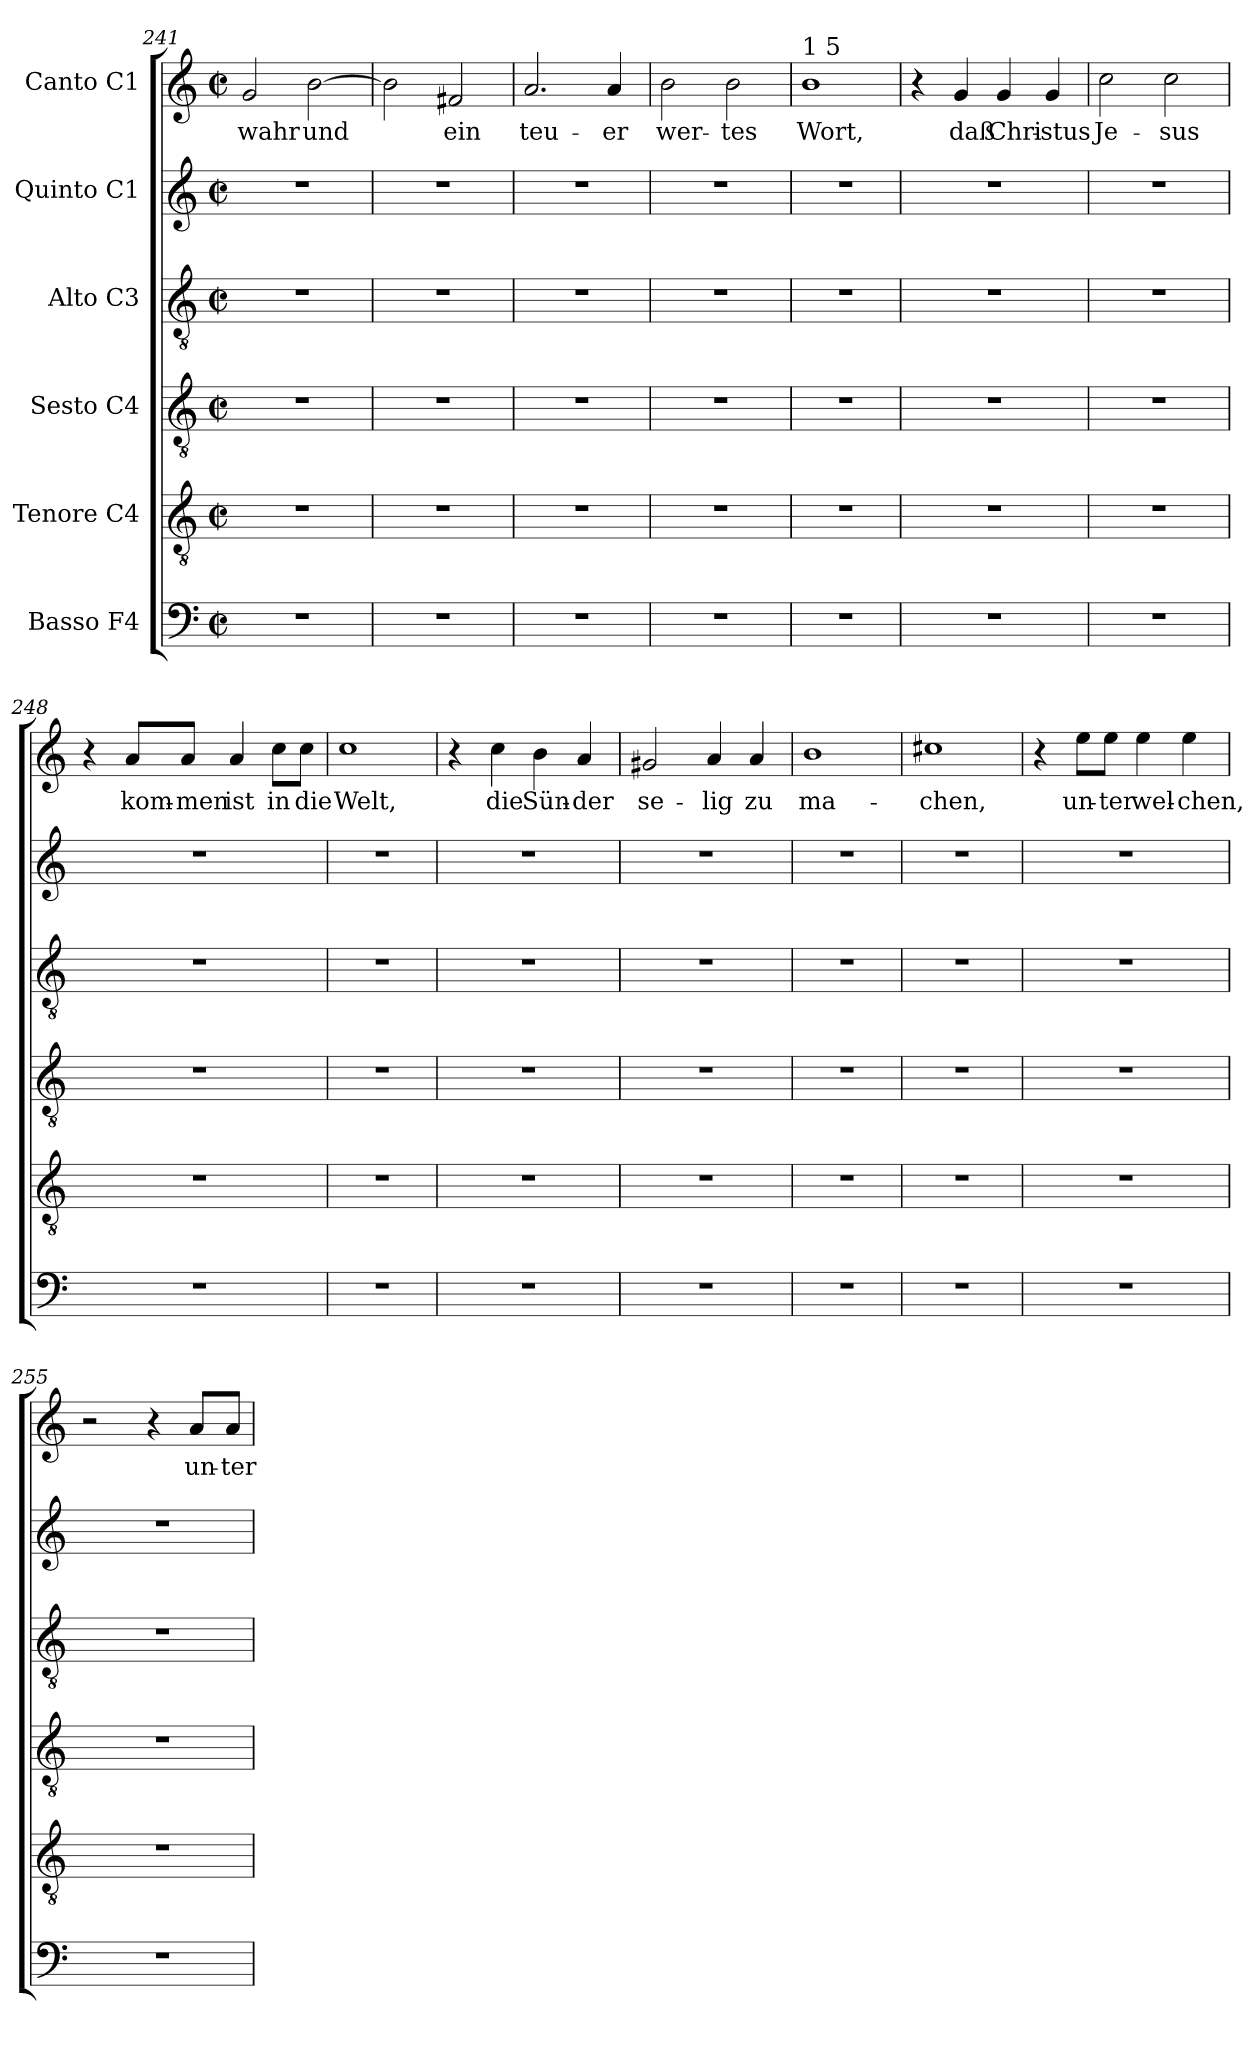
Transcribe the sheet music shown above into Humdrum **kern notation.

**kern	**kern	**kern	**kern	**kern	**kern	**text
*part6	*part5	*part4	*part3	*part2	*part1	*part1
*staff6	*staff5	*staff4	*staff3	*staff2	*staff1	*staff1
*I"Basso  F4	*I"Tenore  C4	*I"Sesto  C4	*I"Alto  C3	*I"Quinto  C1	*I"Canto C1	*
*clefF4	*clefGv2	*clefGv2	*clefGv2	*clefG2	*clefG2	*
*M2/2	*M2/2	*M2/2	*M2/2	*M2/2	*M2/2	*
*met(c|)	*met(c|)	*met(c|)	*met(c|)	*met(c|)	*met(c|)	*
=241	=241	=241	=241	=241	=241	=241
!	!	!	!	!	!	!LO:LY:b:cj
1r	1r	1r	1r	1r	2g/	wahr
!	!	!	!	!	!	!LO:LY:b:cj
.	.	.	.	.	[>2b\	und
=242	=242	=242	=242	=242	=242	=242
1r	1r	1r	1r	1r	2b\]	.
!	!	!	!	!	!	!LO:LY:b:cj
.	.	.	.	.	2f#X/	ein
=243	=243	=243	=243	=243	=243	=243
!	!	!	!	!	!	!LO:LY:b:cj
1r	1r	1r	1r	1r	2.a/	teu-
!	!	!	!	!	!	!LO:LY:b:cj
.	.	.	.	.	4a/	-er
=244	=244	=244	=244	=244	=244	=244
!	!	!	!	!	!	!LO:LY:b:cj
1r	1r	1r	1r	1r	2b\	wer-
!	!	!	!	!	!	!LO:LY:b:cj
.	.	.	.	.	2b\	-tes
!!LO:LB:g=z
=245	=245	=245	=245	=245	=245	=245
!	!	!	!	!	!LO:TX:a:t=1 5	!
!	!	!	!	!	!	!LO:LY:b:cj
1r	1r	1r	1r	1r	1b	Wort,
=246	=246	=246	=246	=246	=246	=246
1r	1r	1r	1r	1r	4r	.
!	!	!	!	!	!	!LO:LY:b:cj
.	.	.	.	.	4g/	daß
!	!	!	!	!	!	!LO:LY:b:cj
.	.	.	.	.	4g/	Chri-
!	!	!	!	!	!	!LO:LY:b:rj
.	.	.	.	.	4g/	-stus
=247	=247	=247	=247	=247	=247	=247
!	!	!	!	!	!	!LO:LY:b:cj
1r	1r	1r	1r	1r	2cc\	Je-
!	!	!	!	!	!	!LO:LY:b:cj
.	.	.	.	.	2cc\	-sus
=248	=248	=248	=248	=248	=248	=248
1r	1r	1r	1r	1r	4r	.
!	!	!	!	!	!	!LO:LY:b
.	.	.	.	.	8a/L	kom-
!	!	!	!	!	!	!LO:LY:b:rj
.	.	.	.	.	8a/J	-men
!	!	!	!	!	!	!LO:LY:b:cj
.	.	.	.	.	4a/	ist
!	!	!	!	!	!	!LO:LY:b:cj
.	.	.	.	.	8cc\L	in
!	!	!	!	!	!	!LO:LY:b:cj
.	.	.	.	.	8cc\J	die
=249	=249	=249	=249	=249	=249	=249
!	!	!	!	!	!	!LO:LY:b:cj
1r	1r	1r	1r	1r	1cc	Welt,
=250	=250	=250	=250	=250	=250	=250
1r	1r	1r	1r	1r	4r	.
!	!	!	!	!	!	!LO:LY:b:cj
.	.	.	.	.	4cc\	die
!	!	!	!	!	!	!LO:LY:b:cj
.	.	.	.	.	4b\	Sün-
!	!	!	!	!	!	!LO:LY:b:rj
.	.	.	.	.	4a/	-der
=251	=251	=251	=251	=251	=251	=251
!	!	!	!	!	!	!LO:LY:b:cj
1r	1r	1r	1r	1r	2g#X/	se-
!	!	!	!	!	!	!LO:LY:b:cj
.	.	.	.	.	4a/	-lig
!	!	!	!	!	!	!LO:LY:b:cj
.	.	.	.	.	4a/	zu
!!LO:LB:g=z
=252	=252	=252	=252	=252	=252	=252
!	!	!	!	!	!	!LO:LY:b:cj
1r	1r	1r	1r	1r	1b	ma-
=253	=253	=253	=253	=253	=253	=253
!	!	!	!	!	!	!LO:LY:b:cj
1r	1r	1r	1r	1r	1cc#X	-chen,
=254	=254	=254	=254	=254	=254	=254
1r	1r	1r	1r	1r	4r	.
!	!	!	!	!	!	!LO:LY:b
.	.	.	.	.	8ee\L	un-
!	!	!	!	!	!	!LO:LY:b:rj
.	.	.	.	.	8ee\J	-ter
!	!	!	!	!	!	!LO:LY:b
.	.	.	.	.	4ee\	wel-
!	!	!	!	!	!	!LO:LY:b:cj
.	.	.	.	.	4ee\	-chen,
=255	=255	=255	=255	=255	=255	=255
1r	1r	1r	1r	1r	2r	.
.	.	.	.	.	4r	.
!	!	!	!	!	!	!LO:LY:b
.	.	.	.	.	8a/L	un-
!	!	!	!	!	!	!LO:LY:b:rj
.	.	.	.	.	8a/J	-ter
=	=	=	=	=	=	=
*-	*-	*-	*-	*-	*-	*-
